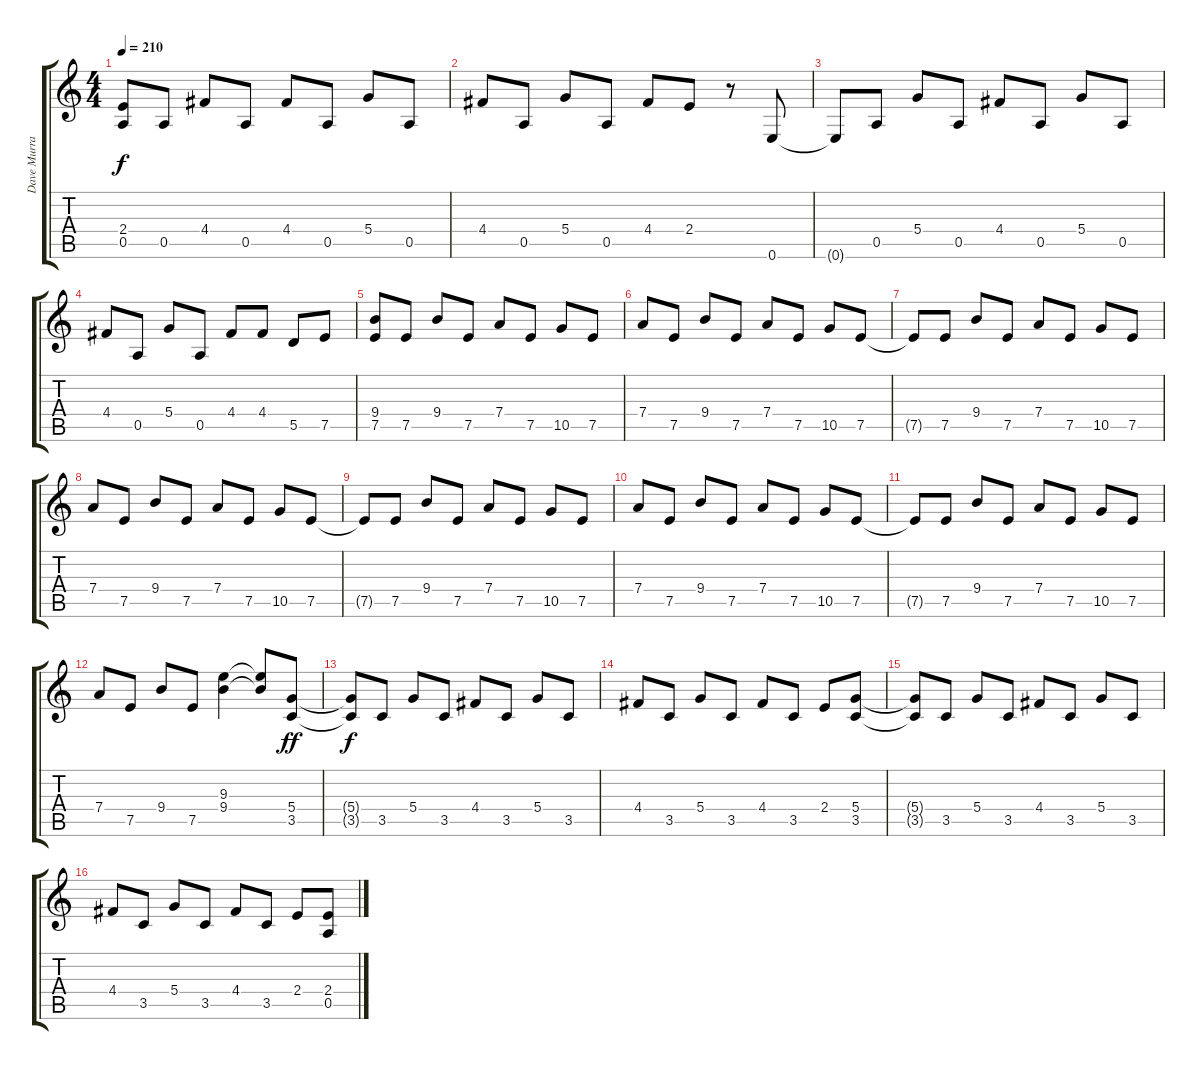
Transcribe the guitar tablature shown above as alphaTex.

\track ("Dave Murray" "Dave Murra") {instrument distortionguitar}
\staff {score tabs}
\tuning (E4 B3 G3 D3 A2 E2) {hide}
\ts (4 4)
\tempo 210
\clef g2
\ks c
(2.4{t} 0.5{t}).8{dy f} 0.5.8 4.4.8 0.5.8 4.4.8 0.5.8 5.4.8 0.5.8 |
4.4.8 0.5.8 5.4.8 0.5.8 4.4.8 2.4.8 r.8 0.6.8 |
0.6{t}.8 0.5.8 5.4.8 0.5.8 4.4.8 0.5.8 5.4.8 0.5.8 |
4.4.8 0.5.8 5.4.8 0.5.8 4.4.8 4.4.8 5.5.8 7.5.8 |
(9.4 7.5).8 7.5.8 9.4.8 7.5.8 7.4.8 7.5.8 10.5.8 7.5.8 |
7.4.8 7.5.8 9.4.8 7.5.8 7.4.8 7.5.8 10.5.8 7.5.8 |
7.5{t}.8 7.5.8 9.4.8 7.5.8 7.4.8 7.5.8 10.5.8 7.5.8 |
7.4.8 7.5.8 9.4.8 7.5.8 7.4.8 7.5.8 10.5.8 7.5.8 |
7.5{t}.8 7.5.8 9.4.8 7.5.8 7.4.8 7.5.8 10.5.8 7.5.8 |
7.4.8 7.5.8 9.4.8 7.5.8 7.4.8 7.5.8 10.5.8 7.5.8 |
7.5{t}.8 7.5.8 9.4.8 7.5.8 7.4.8 7.5.8 10.5.8 7.5.8 |
7.4.8 7.5.8 9.4.8 7.5.8 (9.3 9.4).4 (9.3{t} 9.4{t}).8 (5.4 3.5).8{dy ff} |
(5.4{t} 3.5{t}).8{dy f} 3.5.8 5.4.8 3.5.8 4.4.8 3.5.8 5.4.8 3.5.8 |
4.4.8 3.5.8 5.4.8 3.5.8 4.4.8 3.5.8 2.4.8 (5.4 3.5).8 |
(5.4{t} 3.5{t}).8 3.5.8 5.4.8 3.5.8 4.4.8 3.5.8 5.4.8 3.5.8 |
4.4.8 3.5.8 5.4.8 3.5.8 4.4.8 3.5.8 2.4.8 (2.4 0.5).8
